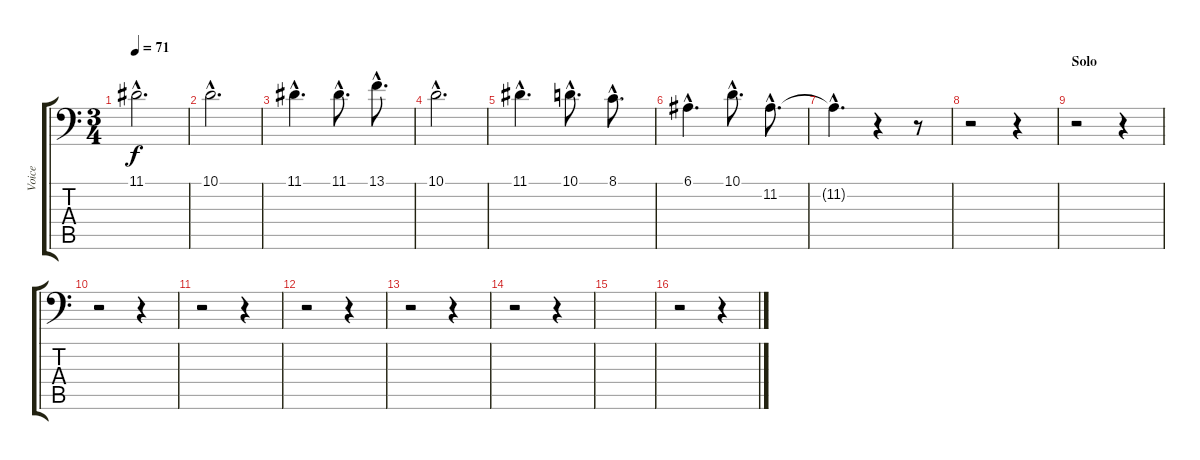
\track ("Voice" "Voice") {instrument oboe}
\staff {score tabs}
\tuning (E3 B2 G2 D2 A1 D1) {hide}
\ts (3 4)
\tempo 71
\clef f4
\ks c
11.1{hac}.2{d dy f} |
10.1{hac}.2{d} |
11.1{hac}.4{d} 11.1{hac}.8{d} 13.1{hac}.8{d} |
10.1{hac}.2{d} |
11.1{hac}.4{d} 10.1{hac}.8{d} 8.1{hac}.8{d} |
6.1{hac}.4{d} 10.1{hac}.8{d} 11.2{hac}.8{d} |
11.2{hac t}.4{d} r.4 r.8 |
r.2 r.4 |
\section ("" "Solo")
r.2 r.4 |
r.2 r.4 |
r.2 r.4 |
r.2 r.4 |
r.2 r.4 |
r.2 r.4 |
|
r.2 r.4
